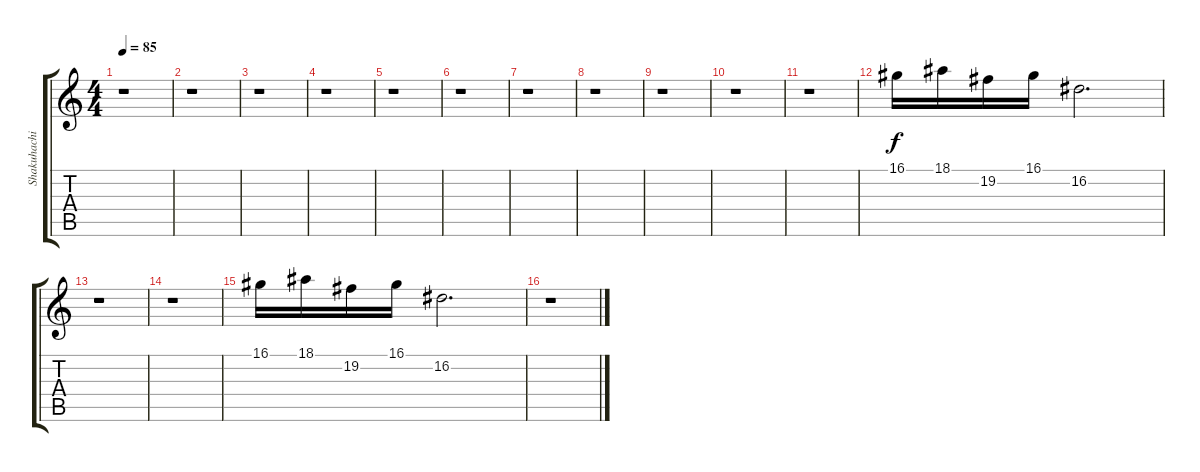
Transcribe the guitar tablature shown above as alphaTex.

\track ("Shakuhachi" "Shakuhachi") {instrument shakuhachi}
\staff {score tabs}
\tuning (E4 B3 G3 D3 A2 E2) {hide}
\ts (4 4)
\tempo 85
\clef g2
\ks c
r.1{dy f instrument shakuhachi} |
r.1 |
r.1 |
r.1 |
r.1 |
r.1 |
r.1 |
r.1 |
r.1 |
r.1 |
r.1 |
16.1.16 18.1.16 19.2.16 16.1.16 16.2.2{d} |
r.1 |
r.1 |
16.1.16 18.1.16 19.2.16 16.1.16 16.2.2{d} |
r.1
